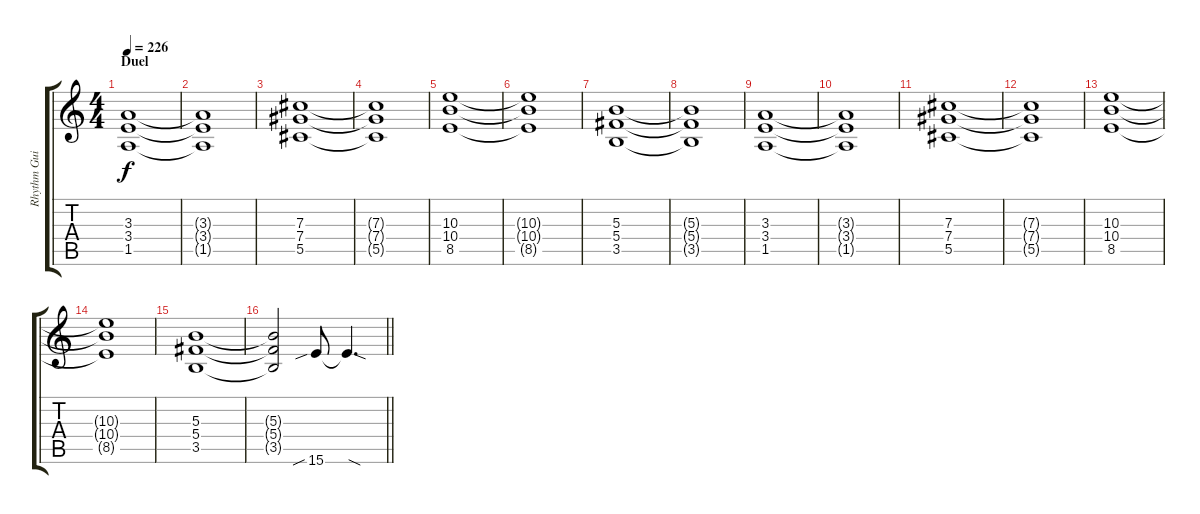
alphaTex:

\track ("Rhythm Guitar II" "Rhythm Gui") {instrument overdrivenguitar}
\staff {score tabs}
\tuning (Eb4 Bb3 Gb3 Db3 Ab2 Db2) {hide}
\ts (4 4)
\section ("" "Duel")
\tempo 226
\clef g2
\ks c
(3.3 3.4 1.5).1{dy f balance 13} |
(3.3{t} 3.4{t} 1.5{t}).1 |
(7.3 7.4 5.5).1 |
(7.3{t} 7.4{t} 5.5{t}).1 |
(10.3 10.4 8.5).1 |
(10.3{t} 10.4{t} 8.5{t}).1 |
(5.3 5.4 3.5).1 |
(5.3{t} 5.4{t} 3.5{t}).1 |
(3.3 3.4 1.5).1 |
(3.3{t} 3.4{t} 1.5{t}).1 |
(7.3 7.4 5.5).1 |
(7.3{t} 7.4{t} 5.5{t}).1 |
(10.3 10.4 8.5).1 |
(10.3{t} 10.4{t} 8.5{t}).1 |
(5.3 5.4 3.5).1 |
\barLineRight lightlight
(5.3{t} 5.4{t} 3.5{t}).2 15.6{sib}.8 15.6{sod t}.4{d}
